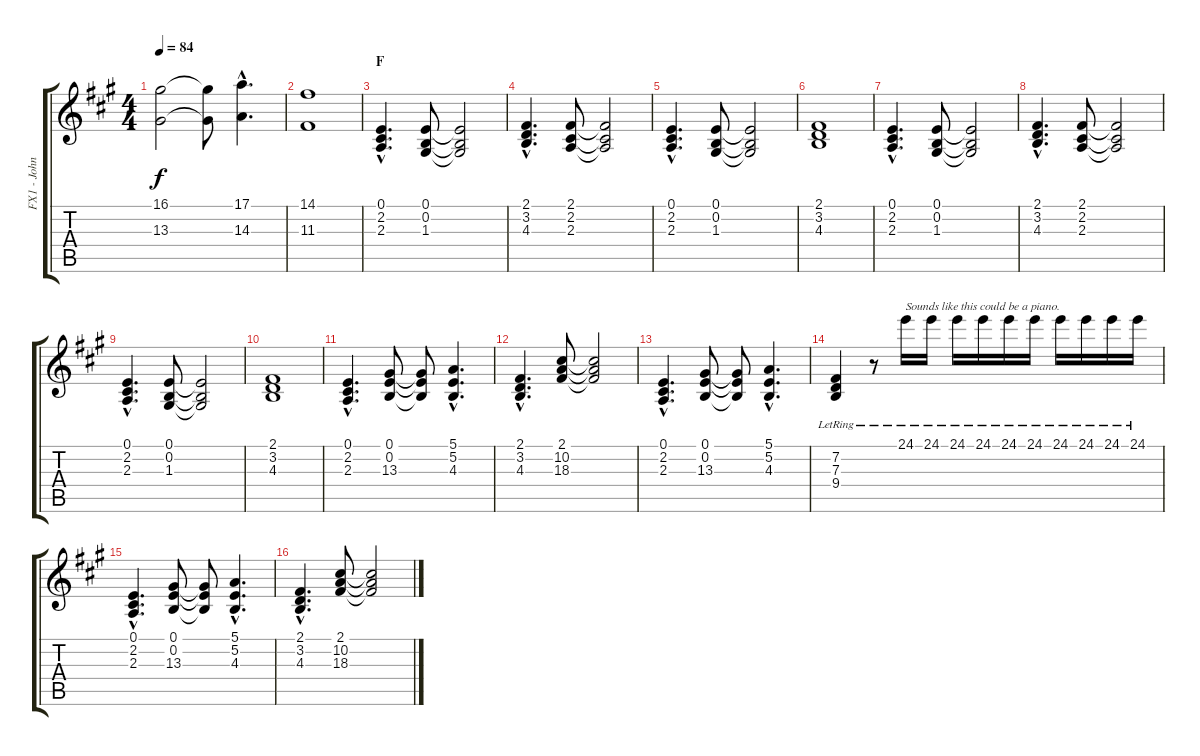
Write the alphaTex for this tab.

\track ("FX1 - John F" "FX1 - John") {instrument tangoaccordion}
\staff {score tabs}
\tuning (E4 B3 G3 D3 A2 E2) {hide}
\ts (4 4)
\tempo 84
\clef g2
\ks a
(16.1 13.3).2{dy f} (16.1{t} 13.3{t}).8 (17.1{hac} 14.3{hac}).4{d} |
(14.1 11.3).1 |
\section ("" "F")
(0.1{hac} 2.2{hac} 2.3{hac}).4{d} (0.1 0.2 1.3).8 (0.1{t} 0.2{t} 1.3{t}).2 |
(2.1{hac} 3.2{hac} 4.3{hac}).4{d} (2.1 2.2 2.3).8 (2.1{t} 2.2{t} 2.3{t}).2 |
(0.1{hac} 2.2{hac} 2.3{hac}).4{d} (0.1 0.2 1.3).8 (0.1{t} 0.2{t} 1.3{t}).2 |
(2.1 3.2 4.3).1 |
(0.1{hac} 2.2{hac} 2.3{hac}).4{d} (0.1 0.2 1.3).8 (0.1{t} 0.2{t} 1.3{t}).2 |
(2.1{hac} 3.2{hac} 4.3{hac}).4{d} (2.1 2.2 2.3).8 (2.1{t} 2.2{t} 2.3{t}).2 |
(0.1{hac} 2.2{hac} 2.3{hac}).4{d} (0.1 0.2 1.3).8 (0.1{t} 0.2{t} 1.3{t}).2 |
(2.1 3.2 4.3).1 |
(0.1{hac} 2.2{hac} 2.3{hac}).4{d} (0.1 0.2 13.3).8 (0.1{t} 0.2{t} 13.3{t}).8 (5.1{hac} 5.2{hac} 4.3{hac}).4{d} |
(2.1{hac} 3.2{hac} 4.3{hac}).4{d} (2.1 10.2 18.3).8 (2.1{t} 10.2{t} 18.3{t}).2 |
(0.1{hac} 2.2{hac} 2.3{hac}).4{d} (0.1 0.2 13.3).8 (0.1{t} 0.2{t} 13.3{t}).8 (5.1{hac} 5.2{hac} 4.3{hac}).4{d} |
(7.2{lr} 7.3{lr} 9.4{lr}).4 r.8 24.1{lr}.16{txt "Sounds like this could be a piano." volume 7} 24.1{lr}.16 24.1{lr}.16 24.1{lr}.16 24.1{lr}.16 24.1{lr}.16 24.1{lr}.16 24.1{lr}.16 24.1{lr}.16 24.1{lr}.16 |
(0.1{hac} 2.2{hac} 2.3{hac}).4{d volume 7} (0.1 0.2 13.3).8 (0.1{t} 0.2{t} 13.3{t}).8 (5.1{hac} 5.2{hac} 4.3{hac}).4{d} |
(2.1{hac} 3.2{hac} 4.3{hac}).4{d} (2.1 10.2 18.3).8 (2.1{t} 10.2{t} 18.3{t}).2
